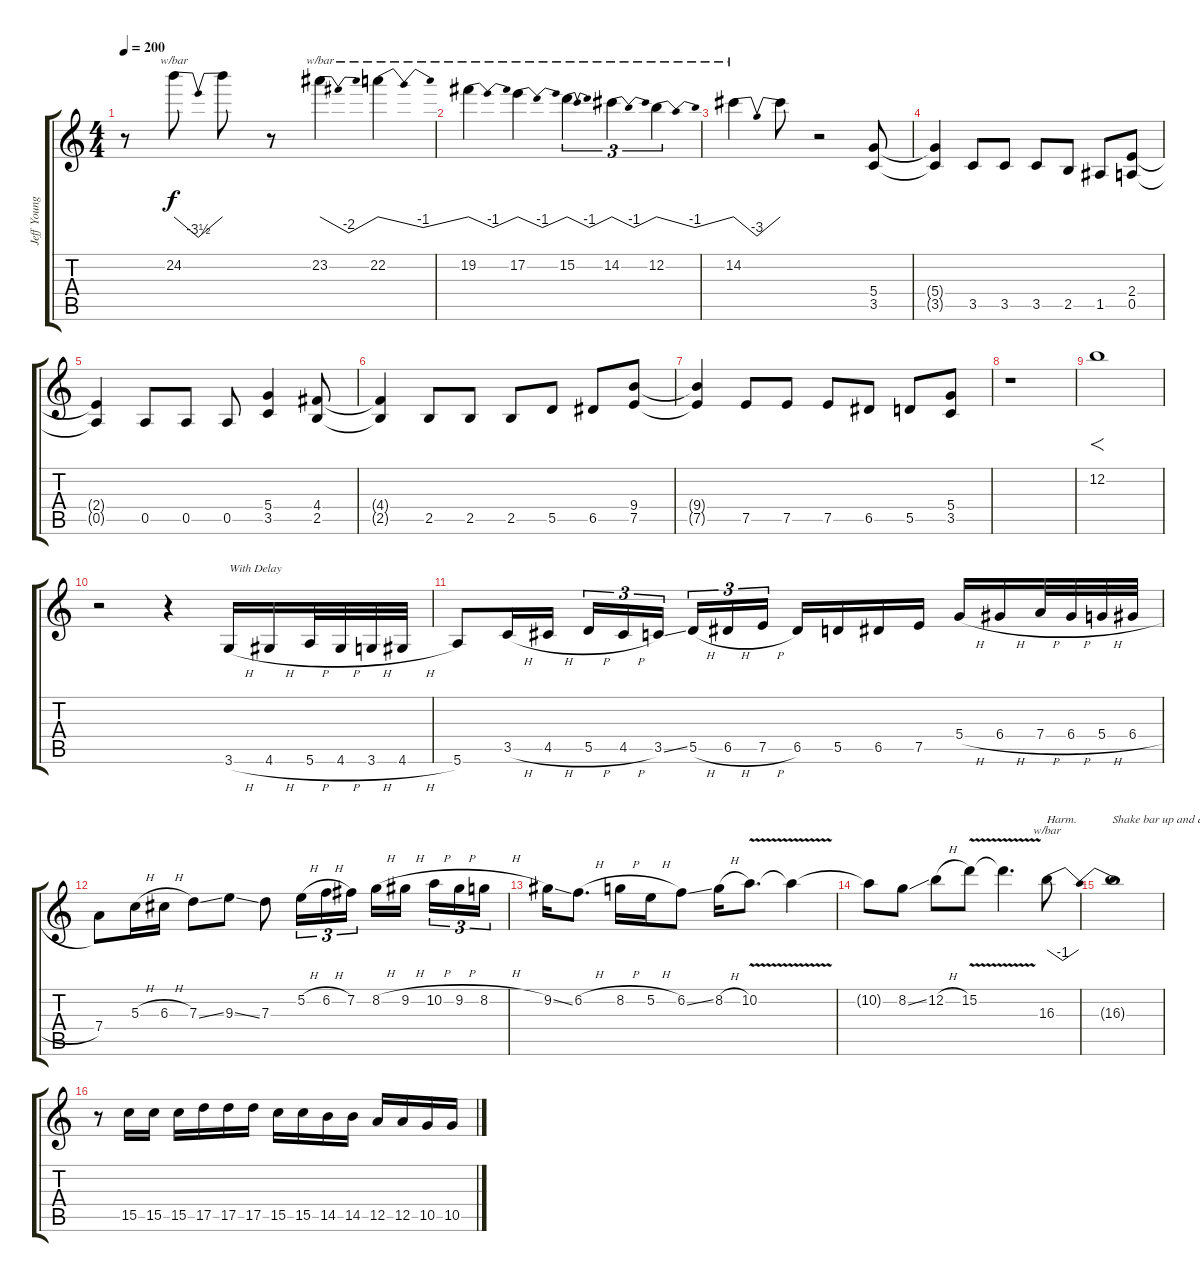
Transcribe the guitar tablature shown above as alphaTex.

\track ("Jeff Young" "Jeff Young") {instrument distortionguitar}
\staff {score tabs}
\tuning (E4 B3 G3 D3 A2 E2) {hide}
\ts (4 4)
\tempo 200
\clef g2
\ks c
r.8{dy f} 24.2.8{tbe (dip default 0 0 30 -14 60 0)} 24.2{t}.8 r.8 23.2.4{tbe (dip default 0 0 30 -8 60 0)} 22.2.4{tbe (dip default 0 0 30 -4 60 0)} |
19.2.4{tbe (dip default 0 0 30 -4 60 0)} 17.2.4{tbe (dip default 0 0 30 -4 60 0)} 15.2.4{tu (3 2) tbe (dip default 0 0 30 -4 60 0)} 14.2.4{tu (3 2) tbe (dip default 0 0 30 -4 60 0)} 12.2.4{tu (3 2) tbe (dip default 0 0 30 -4 60 0)} |
14.2.4{tbe (dip default 0 0 30 -12 60 0)} 14.2{t}.8 r.2 (5.4 3.5).8 |
(5.4{t} 3.5{t}).4 3.5.8 3.5.8 3.5.8 2.5.8 1.5.8 (2.4 0.5).8 |
(2.4{t} 0.5{t}).4 0.5.8 0.5.8 0.5.8 (5.4 3.5).4 (4.4 2.5).8 |
(4.4{t} 2.5{t}).4 2.5.8 2.5.8 2.5.8 5.5.8 6.5.8 (9.4 7.5).8 |
(9.4{t} 7.5{t}).4 7.5.8 7.5.8 7.5.8 6.5.8 5.5.8 (5.4 3.5).8 |
r.1 |
12.2.1{f} |
r.2 r.4 3.6{h}.16{txt "With Delay"} 4.6{h}.16 5.6{h}.32 4.6{h}.32 3.6{h}.32 4.6{h}.32 |
5.6.8 3.5{h}.16 4.5{h}.16 5.5{h}.16{tu (3 2)} 4.5{h}.16{tu (3 2)} 3.5{ss}.16{tu (3 2)} 5.5{h}.16{tu (3 2)} 6.5{h}.16{tu (3 2)} 7.5{h}.16{tu (3 2)} 6.5.16 5.5.16 6.5.16 7.5.16 5.4{h}.16 6.4{h}.16 7.4{h}.32 6.4{h}.32 5.4{h}.32 6.4{h}.32 |
7.4.8 5.3{h}.16 6.3{h}.16 7.3{ss}.8 9.3{ss}.8 7.3.8 5.2{h}.16{tu (3 2)} 6.2{h}.16{tu (3 2)} 7.2.16{tu (3 2)} 8.2{h}.16 9.2{h}.16 10.2{h}.16{tu (3 2)} 9.2{h}.16{tu (3 2)} 8.2{h}.16{tu (3 2)} |
9.2{ss}.16 6.2{h}.8{d} 8.2{h}.16 5.2{h}.16 6.2{ss}.8 8.2{h}.16 10.2{v}.8{d} 10.2{t}.4 |
10.2{t}.8 8.2{ss}.8 12.2{h}.8 15.2{v}.8 15.2{t}.4{d} 16.3.8{tbe (dip default 0 0 30 -4 60 0) txt "Harm."} |
16.3{t}.1{txt "Shake bar up and down"} |
r.8 15.5.16 15.5.16 15.5.16 17.5.16 17.5.16 17.5.16 15.5.16 15.5.16 14.5.16 14.5.16 12.5.16 12.5.16 10.5.16 10.5.16
